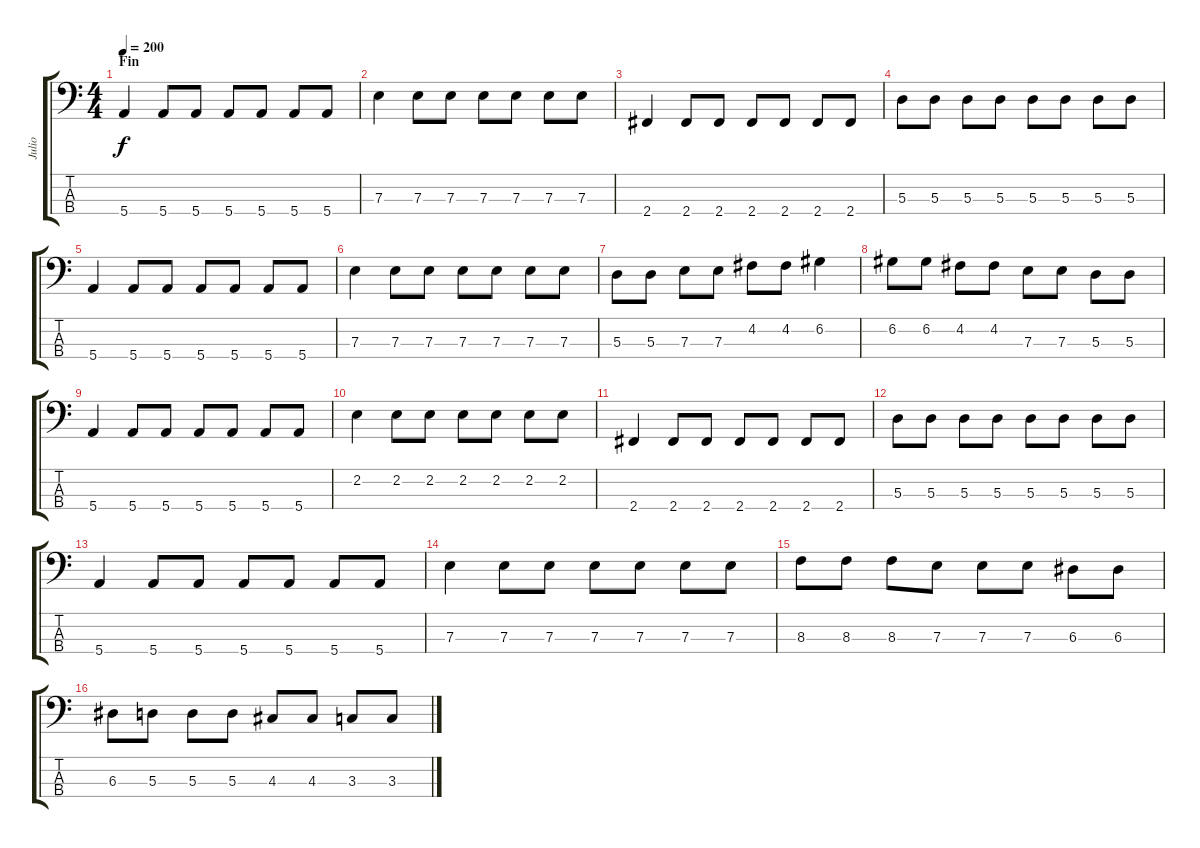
\track ("Julio" "Julio") {instrument electricbassfinger}
\staff {score tabs}
\tuning (G2 D2 A1 E1) {hide}
\ts (4 4)
\section ("" "Fin")
\tempo 200
\clef f4
\ks c
5.4.4{dy f} 5.4.8 5.4.8 5.4.8 5.4.8 5.4.8 5.4.8 |
7.3.4 7.3.8 7.3.8 7.3.8 7.3.8 7.3.8 7.3.8 |
2.4.4 2.4.8 2.4.8 2.4.8 2.4.8 2.4.8 2.4.8 |
5.3.8 5.3.8 5.3.8 5.3.8 5.3.8 5.3.8 5.3.8 5.3.8 |
5.4.4 5.4.8 5.4.8 5.4.8 5.4.8 5.4.8 5.4.8 |
7.3.4 7.3.8 7.3.8 7.3.8 7.3.8 7.3.8 7.3.8 |
5.3.8 5.3.8 7.3.8 7.3.8 4.2.8 4.2.8 6.2.4 |
6.2.8 6.2.8 4.2.8 4.2.8 7.3.8 7.3.8 5.3.8 5.3.8 |
5.4.4 5.4.8 5.4.8 5.4.8 5.4.8 5.4.8 5.4.8 |
2.2.4 2.2.8 2.2.8 2.2.8 2.2.8 2.2.8 2.2.8 |
2.4.4 2.4.8 2.4.8 2.4.8 2.4.8 2.4.8 2.4.8 |
5.3.8 5.3.8 5.3.8 5.3.8 5.3.8 5.3.8 5.3.8 5.3.8 |
5.4.4 5.4.8 5.4.8 5.4.8 5.4.8 5.4.8 5.4.8 |
7.3.4 7.3.8 7.3.8 7.3.8 7.3.8 7.3.8 7.3.8 |
8.3.8 8.3.8 8.3.8 7.3.8 7.3.8 7.3.8 6.3.8 6.3.8 |
6.3.8 5.3.8 5.3.8 5.3.8 4.3.8 4.3.8 3.3.8 3.3.8
